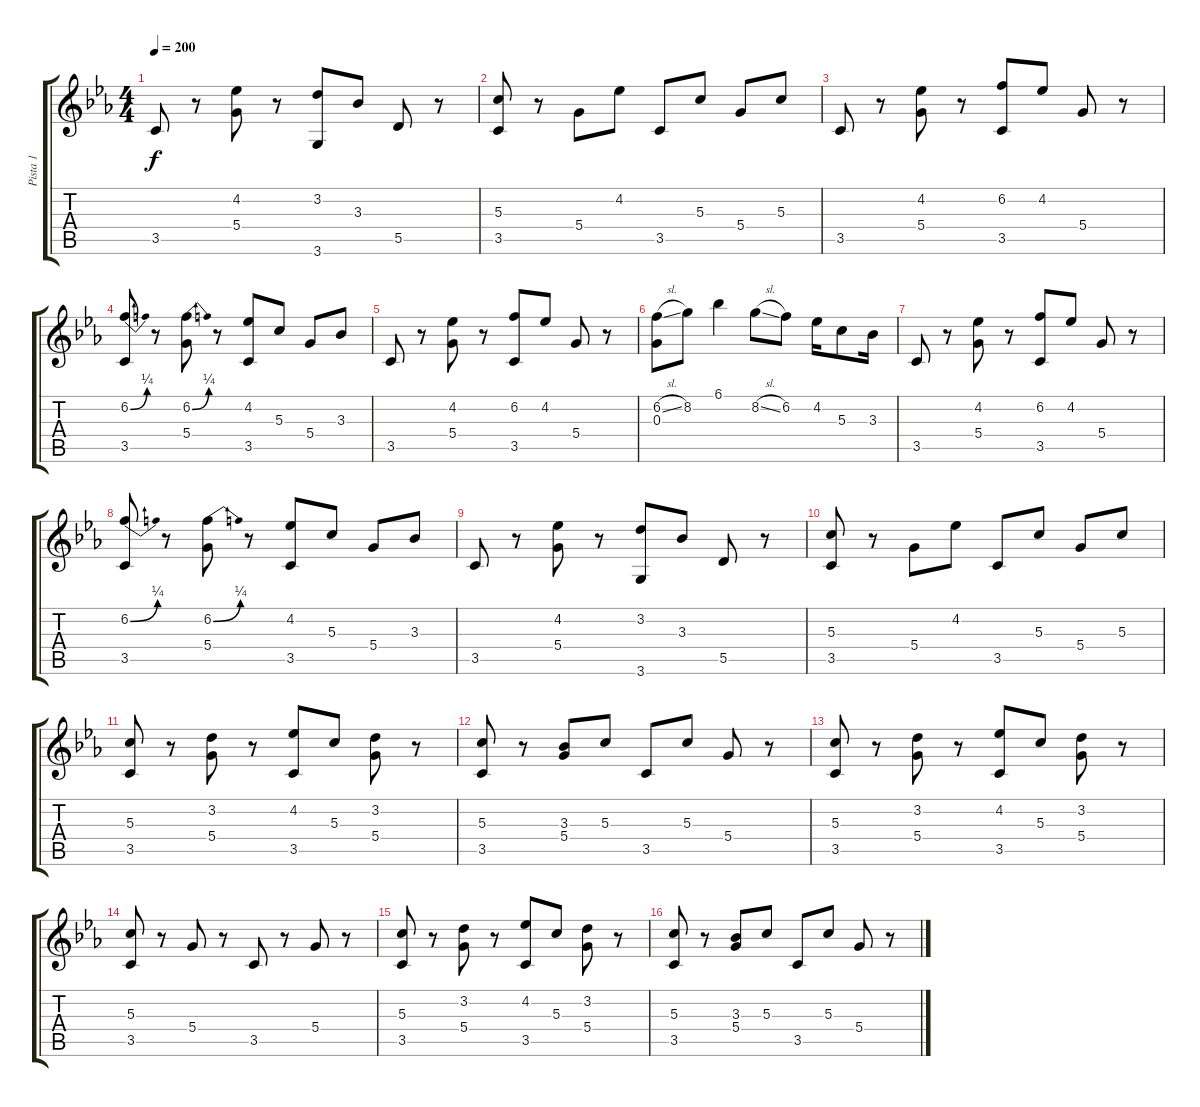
\track ("Pista 1" "Pista 1") {instrument acousticguitarsteel}
\staff {score tabs}
\tuning (E4 B3 G3 D3 A2 E2) {hide}
\ts (4 4)
\tempo 200
\clef g2
\ks eb
3.5.8{dy f} r.8 (4.2 5.4).8 r.8 (3.2 3.6).8 3.3.8 5.5.8 r.8 |
(5.3 3.5).8 r.8 5.4.8 4.2.8 3.5.8 5.3.8 5.4.8 5.3.8 |
3.5.8 r.8 (4.2 5.4).8 r.8 (6.2 3.5).8 4.2.8 5.4.8 r.8 |
(6.2{be (bend 0 0 60 1)} 3.5).8 r.8 (6.2{be (bend 0 0 60 1)} 5.4).8 r.8 (4.2 3.5).8 5.3.8 5.4.8 3.3.8 |
3.5.8 r.8 (4.2 5.4).8 r.8 (6.2 3.5).8 4.2.8 5.4.8 r.8 |
(6.2{sl} 0.3).8 8.2.8 6.1.4 8.2{sl}.8 6.2.8 4.2.16 5.3.8 3.3.16 |
3.5.8 r.8 (4.2 5.4).8 r.8 (6.2 3.5).8 4.2.8 5.4.8 r.8 |
(6.2{be (bend 0 0 60 1)} 3.5).8 r.8 (6.2{be (bend 0 0 60 1)} 5.4).8 r.8 (4.2 3.5).8 5.3.8 5.4.8 3.3.8 |
3.5.8 r.8 (4.2 5.4).8 r.8 (3.2 3.6).8 3.3.8 5.5.8 r.8 |
(5.3 3.5).8 r.8 5.4.8 4.2.8 3.5.8 5.3.8 5.4.8 5.3.8 |
(5.3 3.5).8 r.8 (3.2 5.4).8 r.8 (4.2 3.5).8 5.3.8 (3.2 5.4).8 r.8 |
(5.3 3.5).8 r.8 (3.3 5.4).8 5.3.8 3.5.8 5.3.8 5.4.8 r.8 |
(5.3 3.5).8 r.8 (3.2 5.4).8 r.8 (4.2 3.5).8 5.3.8 (3.2 5.4).8 r.8 |
(5.3 3.5).8 r.8 5.4.8 r.8 3.5.8 r.8 5.4.8 r.8 |
(5.3 3.5).8 r.8 (3.2 5.4).8 r.8 (4.2 3.5).8 5.3.8 (3.2 5.4).8 r.8 |
(5.3 3.5).8 r.8 (3.3 5.4).8 5.3.8 3.5.8 5.3.8 5.4.8 r.8
